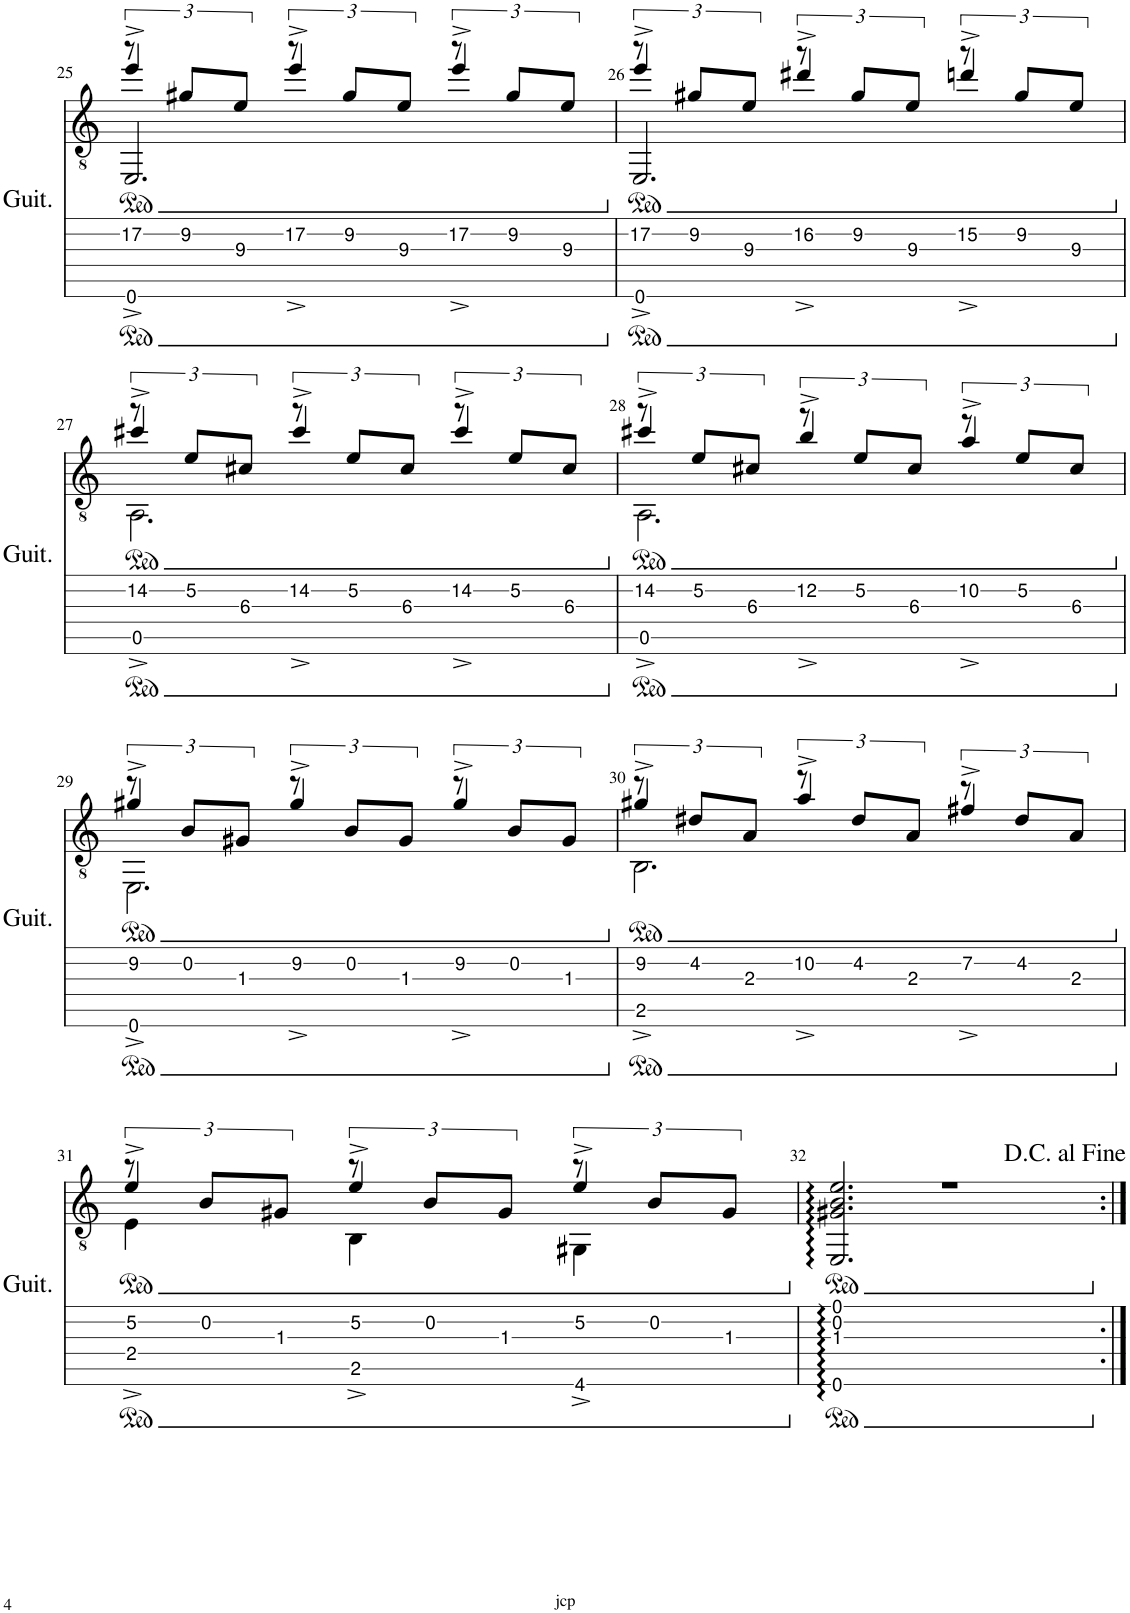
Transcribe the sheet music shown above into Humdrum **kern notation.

**kern	**kern
*part1	*part1
*staff2	*staff1
*I"Guitar	*
*I'Guit.	*
!!LO:PB:g=z
*	*clefGv2
*k[]	*k[]
*M3/4	*M3/4
*Xbrackettup	*
=25	=25
*^	*
*	*^	*
*	*	*	*ped
*	*	*	*^
*	*	*	*	*^
12r	2.EE	4ee^	12r	2.EE/	4ee^/
12g#L	.	.	12g#X/L	.	.
12eJ	.	.	12e/J	.	.
12r	.	4ee^	12r	.	4ee^/
12g#L	.	.	12g#/L	.	.
12eJ	.	.	12e/J	.	.
12r	.	4ee^	12r	.	4ee^/
12g#L	.	.	12g#/L	.	.
12eJ	.	.	12e/J	.	.
=26	=26	=26	=26	=26	=26
*	*	*	*Xped	*	*
*	*	*	*ped	*	*
12r	2.EE	4ee^	12r	2.EE/	4ee^/
12g#L	.	.	12g#X/L	.	.
12eJ	.	.	12e/J	.	.
12r	.	4dd#^	12r	.	4dd#X^/
12g#L	.	.	12g#/L	.	.
12eJ	.	.	12e/J	.	.
12r	.	4dd^	12r	.	4ddn^/
12g#L	.	.	12g#/L	.	.
12eJ	.	.	12e/J	.	.
!!LO:LB:g=z	!!	!!
=27	=27	=27	=27	=27	=27
*	*	*	*Xped	*	*
*	*	*	*ped	*	*
12r	2.AA	4cc#^	12r	2.AA\	4cc#X^/
12eL	.	.	12e/L	.	.
12c#J	.	.	12c#X/J	.	.
12r	.	4cc#^	12r	.	4cc#^/
12eL	.	.	12e/L	.	.
12c#J	.	.	12c#/J	.	.
12r	.	4cc#^	12r	.	4cc#^/
12eL	.	.	12e/L	.	.
12c#J	.	.	12c#/J	.	.
=28	=28	=28	=28	=28	=28
*	*	*	*Xped	*	*
*	*	*	*ped	*	*
12r	2.AA	4cc#^	12r	2.AA\	4cc#X^/
12eL	.	.	12e/L	.	.
12c#J	.	.	12c#X/J	.	.
12r	.	4b^	12r	.	4b^/
12eL	.	.	12e/L	.	.
12c#J	.	.	12c#/J	.	.
12r	.	4a^	12r	.	4a^/
12eL	.	.	12e/L	.	.
12c#J	.	.	12c#/J	.	.
!!LO:LB:g=z	!!	!!
=29	=29	=29	=29	=29	=29
*	*	*	*Xped	*	*
*	*	*	*ped	*	*
12r	2.EE	4g#^	12r	2.EE\	4g#X^/
12BL	.	.	12B/L	.	.
12G#J	.	.	12G#X/J	.	.
12r	.	4g#^	12r	.	4g#^/
12BL	.	.	12B/L	.	.
12G#J	.	.	12G#/J	.	.
12r	.	4g#^	12r	.	4g#^/
12BL	.	.	12B/L	.	.
12G#J	.	.	12G#/J	.	.
=30	=30	=30	=30	=30	=30
*	*	*	*Xped	*	*
*	*	*	*ped	*	*
12r	2.BB	4g#^	12r	2.BB\	4g#X^/
12d#L	.	.	12d#X/L	.	.
12AJ	.	.	12A/J	.	.
12r	.	4a^	12r	.	4a^/
12d#L	.	.	12d#/L	.	.
12AJ	.	.	12A/J	.	.
12r	.	4f#^	12r	.	4f#X^/
12d#L	.	.	12d#/L	.	.
12AJ	.	.	12A/J	.	.
!!LO:LB:g=z	!!	!!
=31	=31	=31	=31	=31	=31
*	*	*	*Xped	*	*
*	*	*	*ped	*	*
12r	4E	4e^	12r	4E\	4e^/
12BL	.	.	12B/L	.	.
12G#J	.	.	12G#X/J	.	.
12r	4BB	4e^	12r	4BB\	4e^/
12BL	.	.	12B/L	.	.
12G#J	.	.	12G#/J	.	.
12r	4GG#	4e^	12r	4GG#X\	4e^/
12BL	.	.	12B/L	.	.
12G#J	.	.	12G#/J	.	.
*	*v	*v	*	*	*
*	*	*v	*v	*v
=32	=32	=32
*	*	*Xped
*	*	*ped
*	*	*^
2.EE 2.G# 2.B 2.e	2.r	2.EE/ 2.G#X/ 2.B/ 2.e/	2.r
*	*	*Xped	*
*v	*v	*	*
*	*v	*v
=:|!	=:|!
*-	*-
